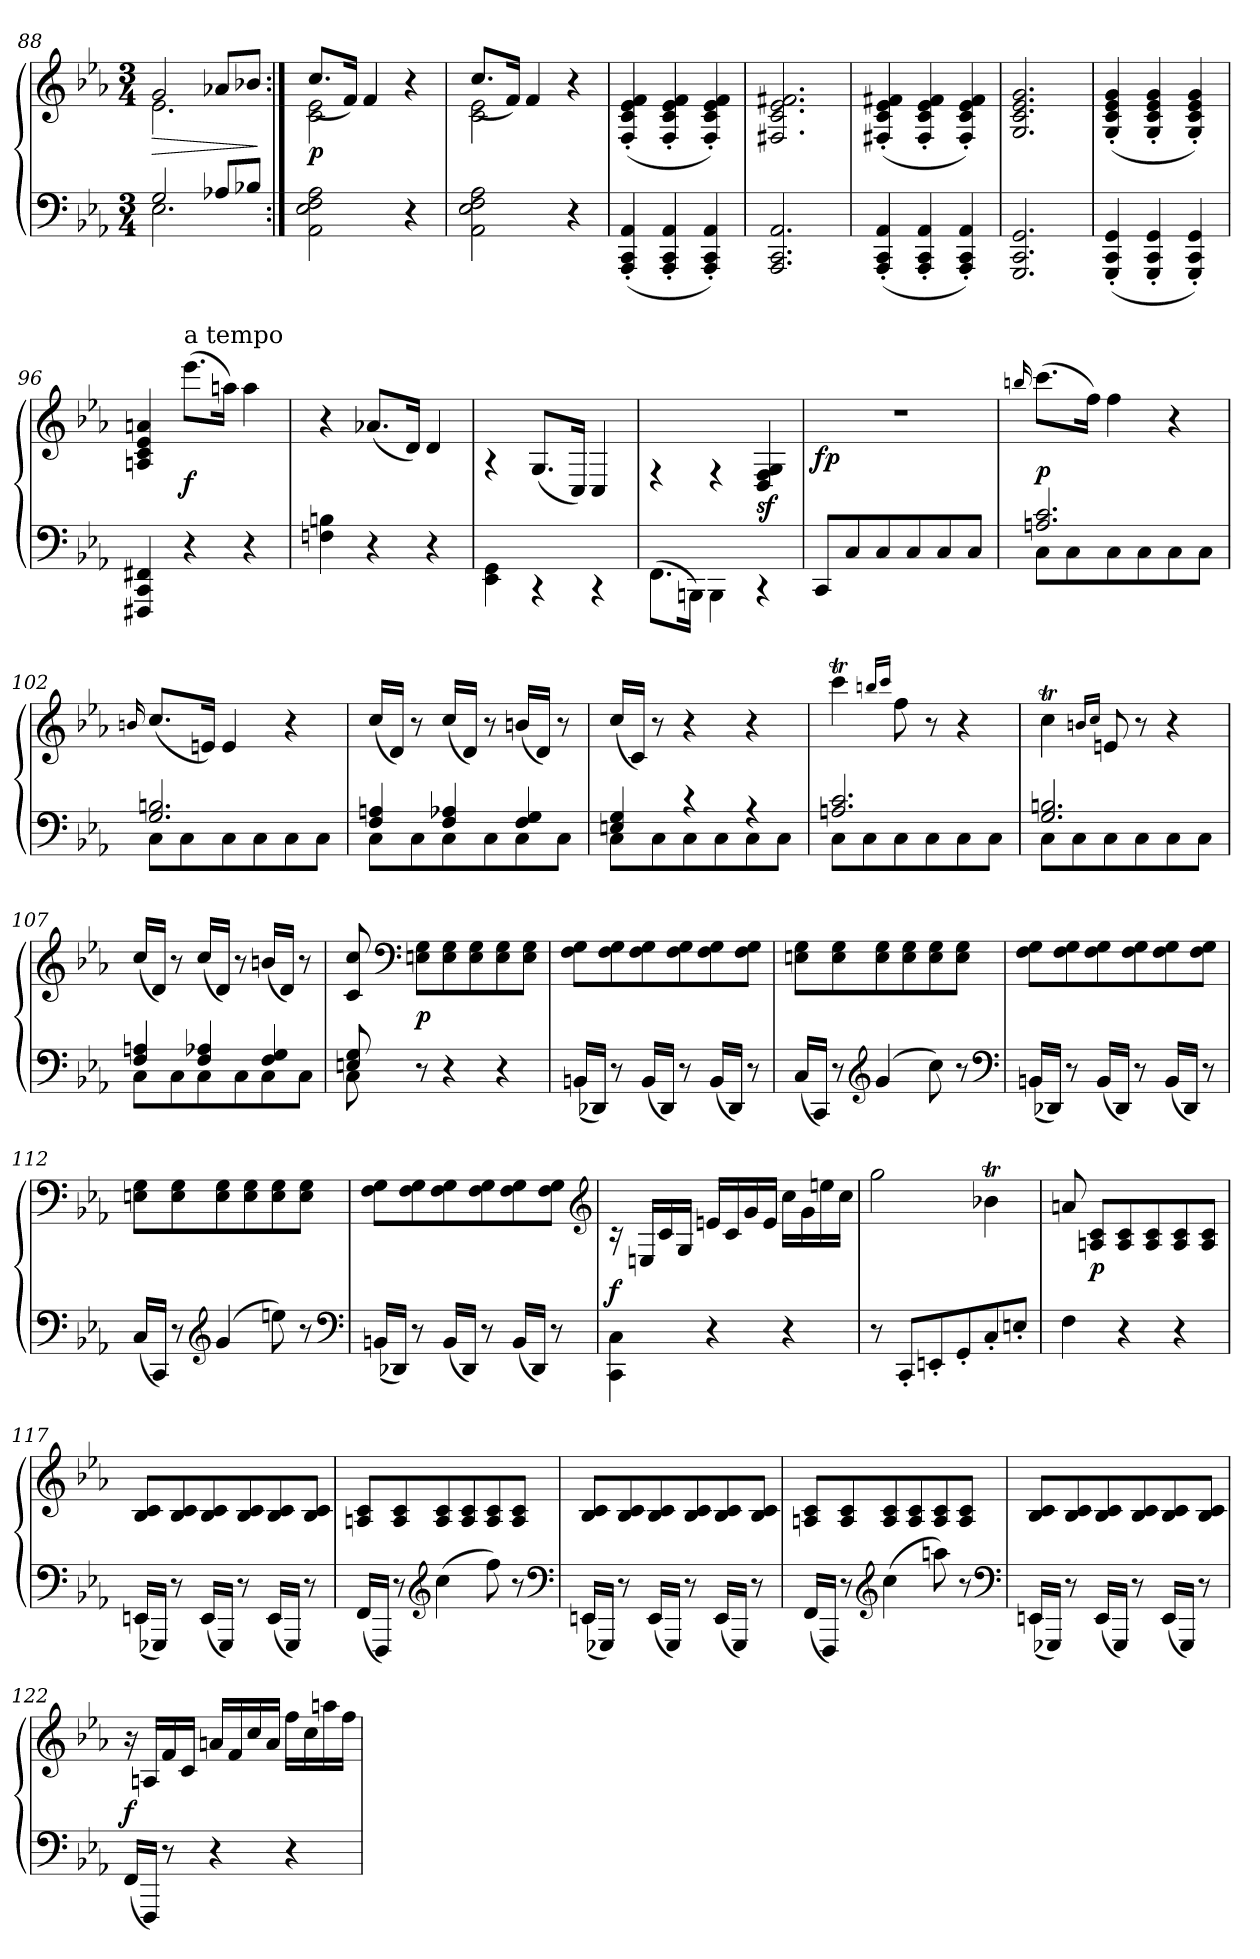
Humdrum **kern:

**kern	**kern	**dynam
*part1	*part1	*part1
*staff2	*staff1	*staff1/2
*clefF4	*clefG2	*
*k[b-e-a-]	*k[b-e-a-]	*
*M3/4	*M3/4	*
=88	=88	=88
*^	*	*
!	!	!	!LO:HP:b
*	*	*^	*
2.E-\	2G/	2.e-\	2g/	>
.	8A-X/L	.	8a-X/L	.
.	8B-X/J	.	8b-X/J	.
*v	*v	*	*	*
*	*v	*v	*
.	.	]
=89:|!	=89:|!	=89:|!
*	*^	*
2A-\ 2F\ 2E-\ 2AA-\	2e-\ 2c\	(8.cc/L	p
.	.	16f/Jk)	.
.	.	4f/	.
4r	4ryy	4r	.
=90	=90	=90	=90
2A-\ 2F\ 2E-\ 2AA-\	2e-\ 2c\	(8.cc/L	.
.	.	16f/Jk)	.
.	.	4f/	.
4r	4ryy	4r	.
*	*v	*v	*
=91	=91	=91
(<4AA-'/ 4CC'/ 4AAA-'/	(<4f'/ 4e-'/ 4c'/ 4F'/	.
4AA-'/ 4CC'/ 4AAA-'/	4f'/ 4e-'/ 4c'/ 4F'/	.
4AA-'/ 4CC'/ 4AAA-'/)	4f'/ 4e-'/ 4c'/ 4F'/)	.
=92	=92	=92
2.AA-/ 2.CC/ 2.AAA-/	2.f#X/ 2.e-/ 2.c/ 2.F#X/	.
=93	=93	=93
(<4AA-'/ 4CC'/ 4AAA-'/	(<4f#X'/ 4e-'/ 4c'/ 4F#X'/	.
4AA-'/ 4CC'/ 4AAA-'/	4f#'/ 4e-'/ 4c'/ 4F#'/	.
4AA-'/ 4CC'/ 4AAA-'/)	4f#'/ 4e-'/ 4c'/ 4F#'/)	.
!!LO:LB:g=z
=94	=94	=94
2.GG/ 2.CC/ 2.GGG/	2.g/ 2.e-/ 2.c/ 2.G/	.
=95	=95	=95
(<4GG'/ 4CC'/ 4GGG'/	(<4g'/ 4e-'/ 4c'/ 4G'/	.
4GG'/ 4CC'/ 4GGG'/	4g'/ 4e-'/ 4c'/ 4G'/	.
4GG'/ 4CC'/ 4GGG'/)	4g'/ 4e-'/ 4c'/ 4G'/)	.
=96	=96	=96
4FF#X/ 4CC/ 4FFF#X/	4an/ 4e-/ 4c/ 4An/	.
!	!LO:TX:a:t=a tempo	!
4r	(>8.eee-\L	f
.	16aan\Jk)	.
4r	4aa\	.
=97	=97	=97
4Bn\ 4Fn\	4r	.
4r	(<8.a-X/L	.
.	16d/Jk)	.
4r	4d/	.
=98	=98	=98
4GG\ 4EE-\	4rG	.
4rCC	(>8.G/L	.
.	16C/Jk)	.
4rCC	4C/	.
=99	=99	=99
(<8.FF\L	4rE	.
16BBBn\Jk)	.	.
4BBB\	4rE	.
4rCC	4G/ 4F/ 4D/	sf
=100	=100	=100
!	!	!LO:DY:b
8CC/L	2.rdd	fp
8C/	.	.
8C/	.	.
8C/	.	.
8C/	.	.
8C/J	.	.
!!LO:PB:g=z
=101	=101	=101
.	16qqbbn/	.
*^	*	*
8C\L	2.c/ 2.An/	(>8.ccc\L	p
8C\	.	.	.
.	.	16ff\Jk)	.
8C\	.	4ff\	.
8C\	.	.	.
8C\	.	4r	.
8C\J	.	.	.
=102	=102	=102	=102
.	.	16qqbn/	.
8C\L	2.Bn/ 2.G/	(8.cc/L	.
8C\	.	.	.
.	.	16en/Jk)	.
8C\	.	4e/	.
8C\	.	.	.
8C\	.	4r	.
8C\J	.	.	.
=103	=103	=103	=103
8C\L	4An/ 4F/	(<16cc/LL	.
.	.	16d/JJ)	.
8C\	.	8r	.
8C\	4A-X/ 4F/	(<16cc/LL	.
.	.	16d/JJ)	.
8C\	.	8r	.
8C\	4G/ 4F/	(<16bn/LL	.
.	.	16d/JJ)	.
8C\J	.	8r	.
=104	=104	=104	=104
8C\L	4G/ 4En/	(<16cc/LL	.
.	.	16c/JJ)	.
8C\	.	8r	.
8C\	4rB	4r	.
8C\	.	.	.
8C\	4rA	4r	.
8C\J	.	.	.
=105	=105	=105	=105
8C\L	2.c/ 2.An/	4cccT\	.
8C\	.	.	.
.	.	16qqbbn/LL	.
.	.	16qqccc/JJ	.
8C\	.	8ff\	.
8C\	.	8r	.
8C\	.	4r	.
8C\J	.	.	.
!!LO:LB:g=z
=106	=106	=106	=106
8C\L	2.Bn/ 2.G/	4ccT\	.
8C\	.	.	.
.	.	16qqbn/LL	.
.	.	16qqcc/JJ	.
8C\	.	8en/	.
8C\	.	8r	.
8C\	.	4r	.
8C\J	.	.	.
=107	=107	=107	=107
8C\L	4An/ 4F/	(<16cc/LL	.
.	.	16d/JJ)	.
8C\	.	8r	.
8C\	4A-X/ 4F/	(<16cc/LL	.
.	.	16d/JJ)	.
8C\	.	8r	.
8C\	4G/ 4F/	(<16bn/LL	.
.	.	16d/JJ)	.
8C\J	.	8r	.
=108	=108	=108	=108
8G/ 8En/	8C\	8cc/ 8c/	.
*	*	*clefF4	*
2ryy	8r	8G\ 8En\L	p
.	4r	8G\ 8E\	.
.	.	8G\ 8E\	.
.	4r	8G\ 8E\	.
8ryy	.	8G\ 8E\J	.
*v	*v	*	*
=109	=109	=109
(<16BBn/LL	8G\ 8F\L	.
16DD-X/JJ)	.	.
8r	8G\ 8F\	.
(<16BB/LL	8G\ 8F\	.
16DD-/JJ)	.	.
8r	8G\ 8F\	.
(<16BB/LL	8G\ 8F\	.
16DD-/JJ)	.	.
8r	8G\ 8F\J	.
!!LO:LB:g=z
=110	=110	=110
(<16C/LL	8G\ 8En\L	.
16CC/JJ)	.	.
8r	8G\ 8E\	.
*clefG2	*	*
(>4g/	8G\ 8E\	.
.	8G\ 8E\	.
8cc\)	8G\ 8E\	.
8r	8G\ 8E\J	.
*clefF4	*	*
=111	=111	=111
(<16BBn/LL	8G\ 8F\L	.
16DD-X/JJ)	.	.
8r	8G\ 8F\	.
(<16BB/LL	8G\ 8F\	.
16DD-/JJ)	.	.
8r	8G\ 8F\	.
(<16BB/LL	8G\ 8F\	.
16DD-/JJ)	.	.
8r	8G\ 8F\J	.
=112	=112	=112
(<16C/LL	8G\ 8En\L	.
16CC/JJ)	.	.
8r	8G\ 8E\	.
*clefG2	*	*
(>4g/	8G\ 8E\	.
.	8G\ 8E\	.
8een\)	8G\ 8E\	.
8r	8G\ 8E\J	.
*clefF4	*	*
=113	=113	=113
(<16BBn/LL	8G\ 8F\L	.
16DD-X/JJ)	.	.
8r	8G\ 8F\	.
(<16BB/LL	8G\ 8F\	.
16DD-/JJ)	.	.
8r	8G\ 8F\	.
(<16BB/LL	8G\ 8F\	.
16DD-/JJ)	.	.
8r	8G\ 8F\J	.
*	*clefG2	*
!!LO:LB:g=z
=114	=114	=114
4C\ 4CC\	16rB	f
.	16En/LL	.
.	16c/	.
.	16G/JJ	.
4r	16en/LL	.
.	16c/	.
.	16g/	.
.	16e/JJ	.
4r	16cc\LL	.
.	16g\	.
.	16een\	.
.	16cc\JJ	.
=115	=115	=115
8r	2gg\	.
8CC'/L	.	.
8EEn'/	.	.
8GG'/	.	.
8C'/	4b-XT\	.
8En'/J	.	.
=116	=116	=116
4F\	8an/	.
.	8c/ 8An/L	p
4r	8c/ 8A/	.
.	8c/ 8A/	.
4r	8c/ 8A/	.
.	8c/ 8A/J	.
=117	=117	=117
(<16EEn/LL	8c/ 8B-/L	.
16GGG-X/JJ)	.	.
8r	8c/ 8B-/	.
(<16EE/LL	8c/ 8B-/	.
16GGG-/JJ)	.	.
8r	8c/ 8B-/	.
(<16EE/LL	8c/ 8B-/	.
16GGG-/JJ)	.	.
8r	8c/ 8B-/J	.
=118	=118	=118
(<16FF/LL	8c/ 8An/L	.
16FFF/JJ)	.	.
8r	8c/ 8A/	.
*clefG2	*	*
(>4cc\	8c/ 8A/	.
.	8c/ 8A/	.
8ff\)	8c/ 8A/	.
8r	8c/ 8A/J	.
*clefF4	*	*
!!LO:LB:g=z
=119	=119	=119
(<16EEn/LL	8c/ 8B-/L	.
16GGG-X/JJ)	.	.
8r	8c/ 8B-/	.
(<16EE/LL	8c/ 8B-/	.
16GGG-/JJ)	.	.
8r	8c/ 8B-/	.
(<16EE/LL	8c/ 8B-/	.
16GGG-/JJ)	.	.
8r	8c/ 8B-/J	.
=120	=120	=120
(<16FF/LL	8c/ 8An/L	.
16FFF/JJ)	.	.
8r	8c/ 8A/	.
*clefG2	*	*
(>4cc\	8c/ 8A/	.
.	8c/ 8A/	.
8aan\)	8c/ 8A/	.
8r	8c/ 8A/J	.
*clefF4	*	*
=121	=121	=121
(<16EEn/LL	8c/ 8B-/L	.
16GGG-X/JJ)	.	.
8r	8c/ 8B-/	.
(<16EE/LL	8c/ 8B-/	.
16GGG-/JJ)	.	.
8r	8c/ 8B-/	.
(<16EE/LL	8c/ 8B-/	.
16GGG-/JJ)	.	.
8r	8c/ 8B-/J	.
=122	=122	=122
(<16FF/LL	16r	f
16FFF/JJ)	16An/LL	.
8r	16f/	.
.	16c/JJ	.
4r	16an/LL	.
.	16f/	.
.	16cc/	.
.	16a/JJ	.
4r	16ff\LL	.
.	16cc\	.
.	16aan\	.
.	16ff\JJ	.
=	=	=
*-	*-	*-
